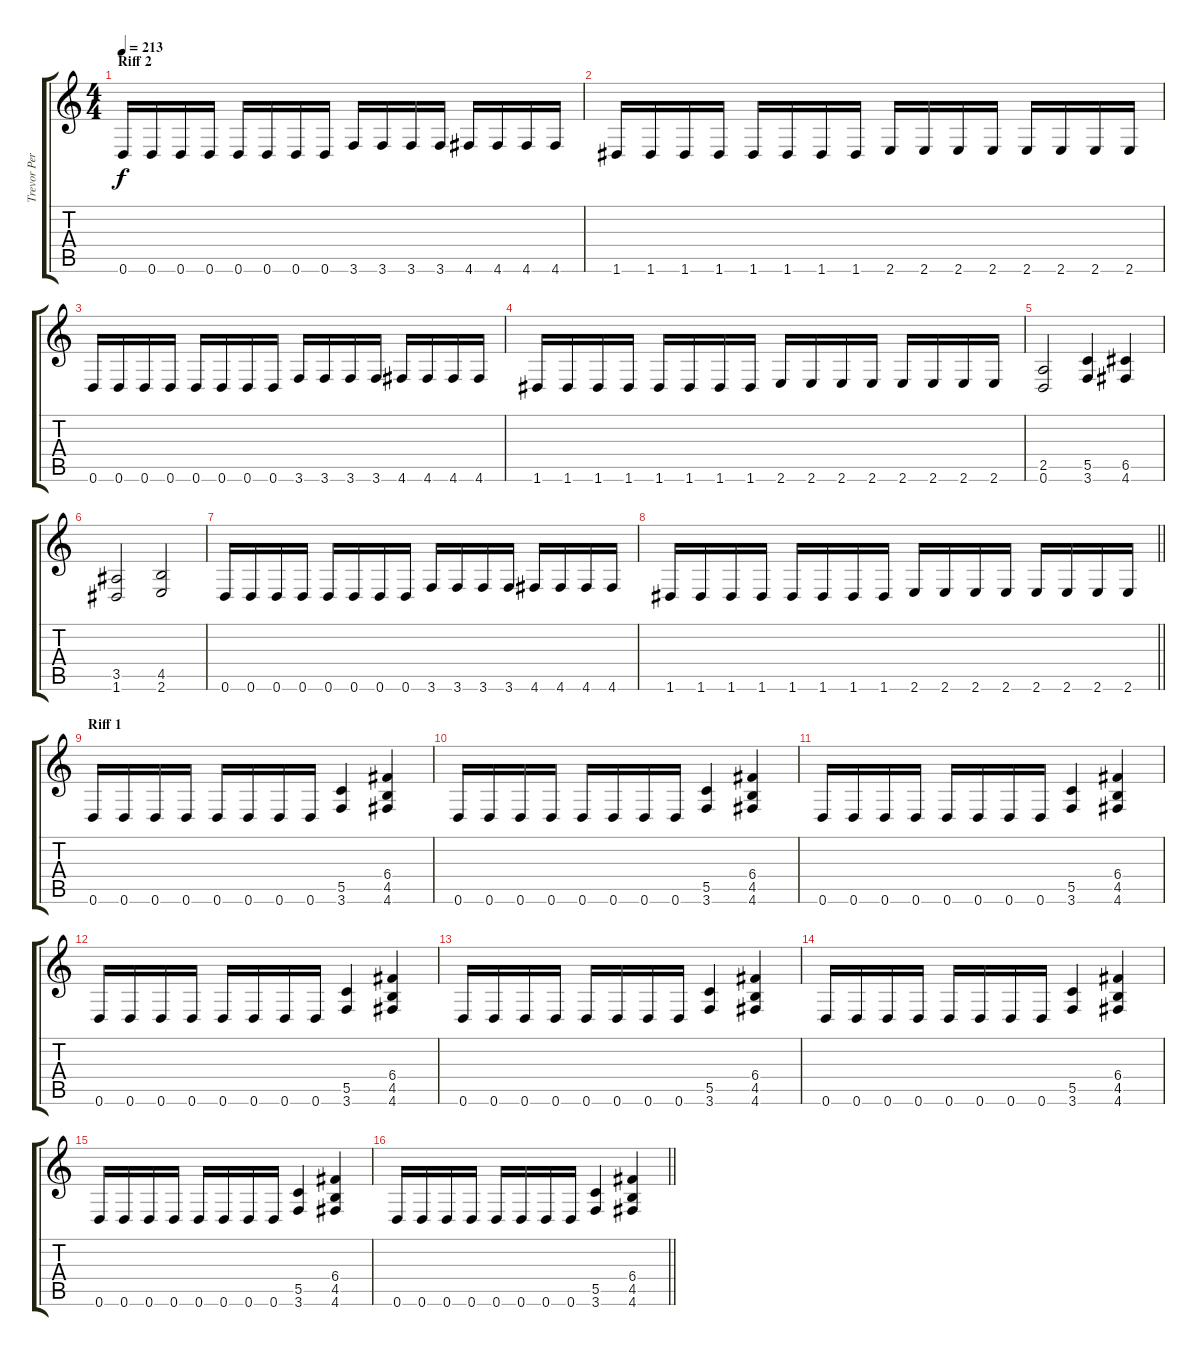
\track ("Trevor Peres" "Trevor Per") {instrument overdrivenguitar}
\staff {score tabs}
\tuning (D4 A3 F3 C3 G2 D2) {hide}
\ts (4 4)
\section ("" "Riff 2")
\tempo 213
\clef g2
\ks c
0.6.16{dy f} 0.6.16 0.6.16 0.6.16 0.6.16 0.6.16 0.6.16 0.6.16 3.6.16 3.6.16 3.6.16 3.6.16 4.6.16 4.6.16 4.6.16 4.6.16 |
1.6.16 1.6.16 1.6.16 1.6.16 1.6.16 1.6.16 1.6.16 1.6.16 2.6.16 2.6.16 2.6.16 2.6.16 2.6.16 2.6.16 2.6.16 2.6.16 |
0.6.16 0.6.16 0.6.16 0.6.16 0.6.16 0.6.16 0.6.16 0.6.16 3.6.16 3.6.16 3.6.16 3.6.16 4.6.16 4.6.16 4.6.16 4.6.16 |
1.6.16 1.6.16 1.6.16 1.6.16 1.6.16 1.6.16 1.6.16 1.6.16 2.6.16 2.6.16 2.6.16 2.6.16 2.6.16 2.6.16 2.6.16 2.6.16 |
(2.5 0.6).2 (5.5 3.6).4 (6.5 4.6).4 |
(3.5 1.6).2 (4.5 2.6).2 |
0.6.16 0.6.16 0.6.16 0.6.16 0.6.16 0.6.16 0.6.16 0.6.16 3.6.16 3.6.16 3.6.16 3.6.16 4.6.16 4.6.16 4.6.16 4.6.16 |
\barLineRight lightlight
1.6.16 1.6.16 1.6.16 1.6.16 1.6.16 1.6.16 1.6.16 1.6.16 2.6.16 2.6.16 2.6.16 2.6.16 2.6.16 2.6.16 2.6.16 2.6.16 |
\section ("" "Riff 1")
0.6.16 0.6.16 0.6.16 0.6.16 0.6.16 0.6.16 0.6.16 0.6.16 (5.5 3.6).4 (6.4 4.5 4.6).4 |
0.6.16 0.6.16 0.6.16 0.6.16 0.6.16 0.6.16 0.6.16 0.6.16 (5.5 3.6).4 (6.4 4.5 4.6).4 |
0.6.16 0.6.16 0.6.16 0.6.16 0.6.16 0.6.16 0.6.16 0.6.16 (5.5 3.6).4 (6.4 4.5 4.6).4 |
0.6.16 0.6.16 0.6.16 0.6.16 0.6.16 0.6.16 0.6.16 0.6.16 (5.5 3.6).4 (6.4 4.5 4.6).4 |
0.6.16 0.6.16 0.6.16 0.6.16 0.6.16 0.6.16 0.6.16 0.6.16 (5.5 3.6).4 (6.4 4.5 4.6).4 |
0.6.16 0.6.16 0.6.16 0.6.16 0.6.16 0.6.16 0.6.16 0.6.16 (5.5 3.6).4 (6.4 4.5 4.6).4 |
0.6.16 0.6.16 0.6.16 0.6.16 0.6.16 0.6.16 0.6.16 0.6.16 (5.5 3.6).4 (6.4 4.5 4.6).4 |
\barLineRight lightlight
0.6.16 0.6.16 0.6.16 0.6.16 0.6.16 0.6.16 0.6.16 0.6.16 (5.5 3.6).4 (6.4 4.5 4.6).4
